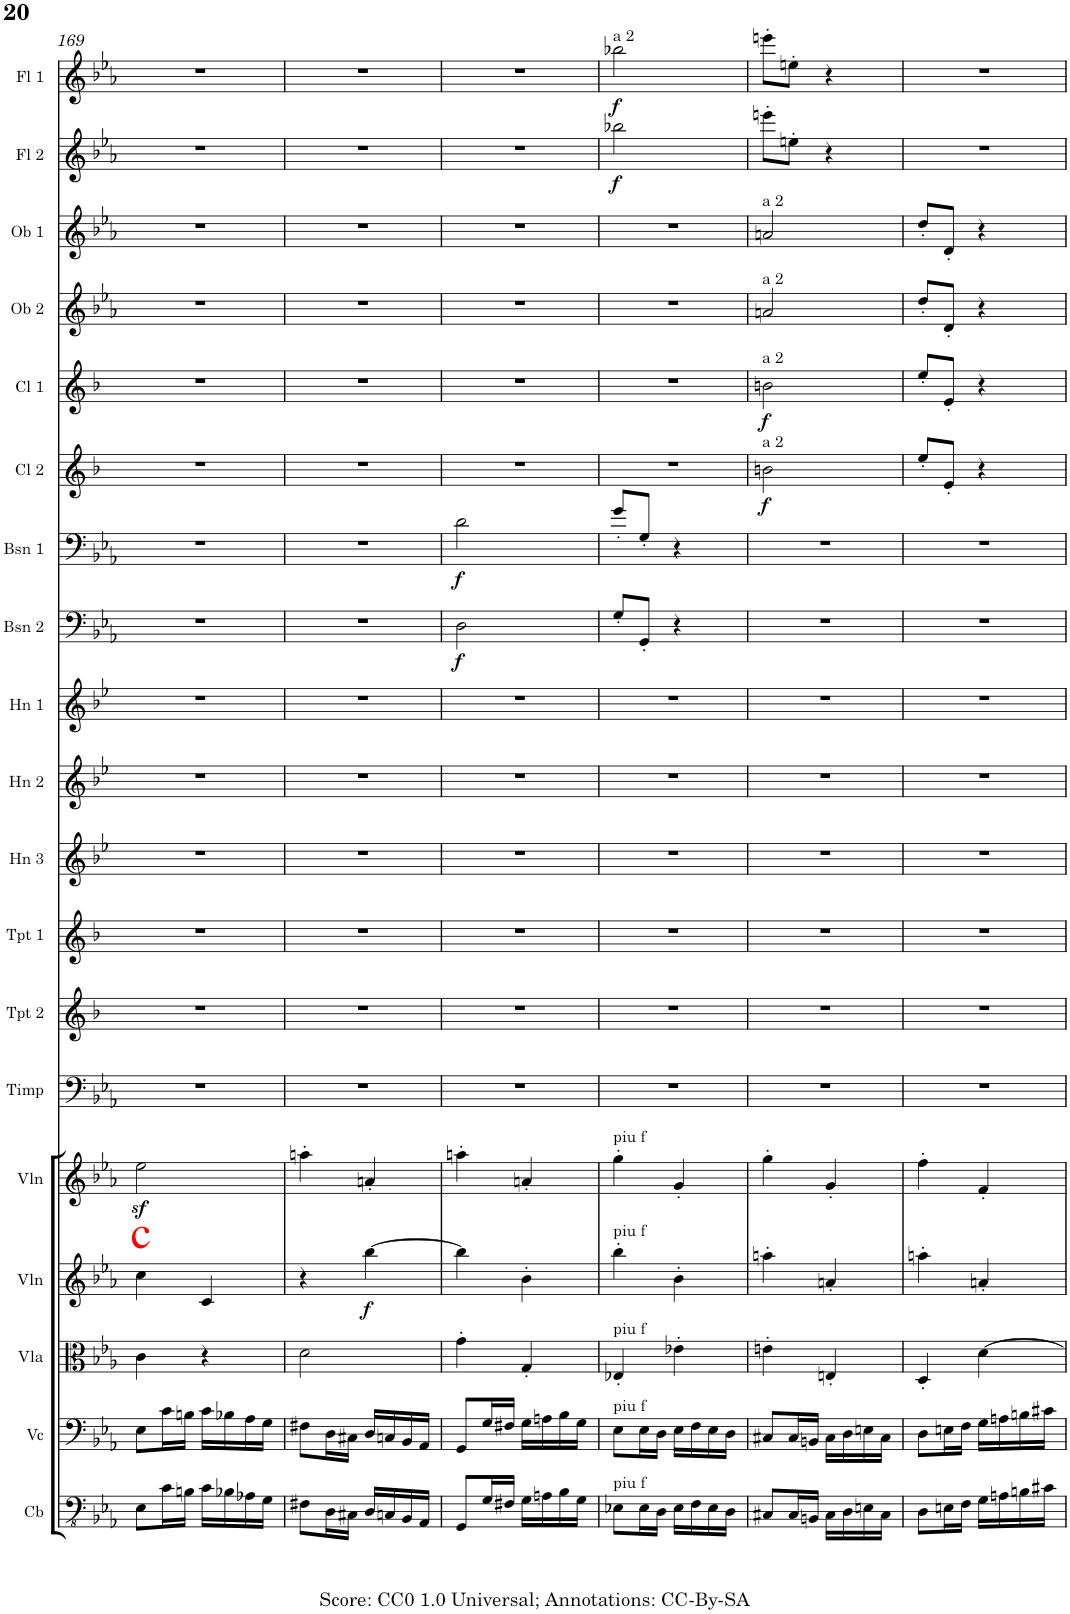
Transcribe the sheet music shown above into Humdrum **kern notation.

**kern	**kern	**kern	**kern	**dynam	**kern	**text	**kern	**kern	**kern	**kern	**kern	**kern	**kern	**dynam	**kern	**dynam	**kern	**dynam	**kern	**dynam	**kern	**kern	**kern	**dynam	**kern	**dynam
*part19	*part18	*part17	*part16	*part16	*part15	*part15	*part14	*part13	*part12	*part11	*part10	*part9	*part8	*part8	*part7	*part7	*part6	*part6	*part5	*part5	*part4	*part3	*part2	*part2	*part1	*part1
*staff19	*staff18	*staff17	*staff16	*staff16	*staff15	*staff15	*staff14	*staff13	*staff12	*staff11	*staff10	*staff9	*staff8	*staff8	*staff7	*staff7	*staff6	*staff6	*staff5	*staff5	*staff4	*staff3	*staff2	*staff2	*staff1	*staff1
*I"Contrabass	*I"Violoncello	*I"Viola	*I"Violin	*	*I"Violin	*	*I"Timpani	*I"Bb Trumpet 2	*I"Bb Trumpet 1	*I"F Horn 3	*I"F Horn 2	*I"F Horn 1	*I"Bassoon 2	*	*I"Bassoon 1	*	*I"Bb Clarinet 2	*	*I"Bb Clarinet 1	*	*I"Oboe 2	*I"Oboe 1	*I"Flute 2	*	*I"Flute 1	*
*I'Cb	*I'Vc	*I'Vla	*I'Vln	*	*I'Vln	*	*I'Timp	*I'Tpt 2	*I'Tpt 1	*I'Hn 3	*I'Hn 2	*I'Hn 1	*I'Bsn 2	*	*I'Bsn 1	*	*I'Cl 2	*	*I'Cl 1	*	*I'Ob 2	*I'Ob 1	*I'Fl 2	*	*I'Fl 1	*
!!LO:PB:g=z
*clefFv4	*clefF4	*clefC3	*clefG2	*	*clefG2	*	*clefF4	*clefG2	*clefG2	*clefG2	*clefG2	*clefG2	*clefF4	*	*clefF4	*	*clefG2	*	*clefG2	*	*clefG2	*clefG2	*clefG2	*	*clefG2	*
*	*	*	*	*	*	*	*	*Trd1c2	*Trd1c2	*Trd4c7	*Trd4c7	*Trd4c7	*	*	*	*	*Trd1c2	*	*Trd1c2	*	*	*	*	*	*	*
*k[b-e-a-]	*k[b-e-a-]	*k[b-e-a-]	*k[b-e-a-]	*	*k[b-e-a-]	*	*k[b-e-a-]	*k[b-]	*k[b-]	*k[b-e-]	*k[b-e-]	*k[b-e-]	*k[b-e-a-]	*	*k[b-e-a-]	*	*k[b-]	*	*k[b-]	*	*k[b-e-a-]	*k[b-e-a-]	*k[b-e-a-]	*	*k[b-e-a-]	*
*M2/4	*M2/4	*M2/4	*M2/4	*	*M2/4	*	*M2/4	*M2/4	*M2/4	*M2/4	*M2/4	*M2/4	*M2/4	*	*M2/4	*	*M2/4	*	*M2/4	*	*M2/4	*M2/4	*M2/4	*	*M2/4	*
=169	=169	=169	=169	=169	=169	=169	=169	=169	=169	=169	=169	=169	=169	=169	=169	=169	=169	=169	=169	=169	=169	=169	=169	=169	=169	=169
!	!	!	!	!	!	!LO:LY:b:color=#FF0000	!	!	!	!	!	!	!	!	!	!	!	!	!	!	!	!	!	!	!	!
8EE-\L	8E-\L	4c\	4cc\	.	2ee-z<\	c	2r	2r	2r	2r	2r	2r	2r	.	2r	.	2r	.	2r	.	2r	2r	2r	.	2r	.
16C\L	16c\L	.	.	.	.	.	.	.	.	.	.	.	.	.	.	.	.	.	.	.	.	.	.	.	.	.
16BBn\JJ	16Bn\JJ	.	.	.	.	.	.	.	.	.	.	.	.	.	.	.	.	.	.	.	.	.	.	.	.	.
16C\LL	16c\LL	4r	4c/	.	.	.	.	.	.	.	.	.	.	.	.	.	.	.	.	.	.	.	.	.	.	.
16BB-X\	16B-X\	.	.	.	.	.	.	.	.	.	.	.	.	.	.	.	.	.	.	.	.	.	.	.	.	.
16AA-X\	16A-\	.	.	.	.	.	.	.	.	.	.	.	.	.	.	.	.	.	.	.	.	.	.	.	.	.
16GG\JJ	16G\JJ	.	.	.	.	.	.	.	.	.	.	.	.	.	.	.	.	.	.	.	.	.	.	.	.	.
=170	=170	=170	=170	=170	=170	=170	=170	=170	=170	=170	=170	=170	=170	=170	=170	=170	=170	=170	=170	=170	=170	=170	=170	=170	=170	=170
8FF#X\L	8F#X\L	2d\	4r	.	4aan'\	.	2r	2r	2r	2r	2r	2r	2r	.	2r	.	2r	.	2r	.	2r	2r	2r	.	2r	.
16DD\L	16D\L	.	.	.	.	.	.	.	.	.	.	.	.	.	.	.	.	.	.	.	.	.	.	.	.	.
16CC#X\JJ	16C#X\JJ	.	.	.	.	.	.	.	.	.	.	.	.	.	.	.	.	.	.	.	.	.	.	.	.	.
!	!	!	!	!LO:DY:b	!	!	!	!	!	!	!	!	!	!	!	!	!	!	!	!	!	!	!	!	!	!
16DD/LL	16D/LL	.	[4bb-\	f	4an'/	.	.	.	.	.	.	.	.	.	.	.	.	.	.	.	.	.	.	.	.	.
16CCn/	16Cn/	.	.	.	.	.	.	.	.	.	.	.	.	.	.	.	.	.	.	.	.	.	.	.	.	.
16BBB-/	16BB-/	.	.	.	.	.	.	.	.	.	.	.	.	.	.	.	.	.	.	.	.	.	.	.	.	.
16AAA-/JJ	16AA-/JJ	.	.	.	.	.	.	.	.	.	.	.	.	.	.	.	.	.	.	.	.	.	.	.	.	.
=171	=171	=171	=171	=171	=171	=171	=171	=171	=171	=171	=171	=171	=171	=171	=171	=171	=171	=171	=171	=171	=171	=171	=171	=171	=171	=171
!	!	!	!	!	!	!	!	!	!	!	!	!	!	!LO:DY:b	!	!LO:DY:b	!	!	!	!	!	!	!	!	!	!
8GGG/L	8GG/L	4g'\	4bb-\]	.	4aan'\	.	2r	2r	2r	2r	2r	2r	2D\	f	2d\	f	2r	.	2r	.	2r	2r	2r	.	2r	.
16GG/L	16G/L	.	.	.	.	.	.	.	.	.	.	.	.	.	.	.	.	.	.	.	.	.	.	.	.	.
16FF#X/JJ	16F#X/JJ	.	.	.	.	.	.	.	.	.	.	.	.	.	.	.	.	.	.	.	.	.	.	.	.	.
16GG\LL	16G\LL	4G'/	4b-'\	.	4an'/	.	.	.	.	.	.	.	.	.	.	.	.	.	.	.	.	.	.	.	.	.
16AAn\	16An\	.	.	.	.	.	.	.	.	.	.	.	.	.	.	.	.	.	.	.	.	.	.	.	.	.
16BB-\	16B-\	.	.	.	.	.	.	.	.	.	.	.	.	.	.	.	.	.	.	.	.	.	.	.	.	.
16GG\JJ	16G\JJ	.	.	.	.	.	.	.	.	.	.	.	.	.	.	.	.	.	.	.	.	.	.	.	.	.
=172	=172	=172	=172	=172	=172	=172	=172	=172	=172	=172	=172	=172	=172	=172	=172	=172	=172	=172	=172	=172	=172	=172	=172	=172	=172	=172
!	!	!	!	!	!	!	!	!	!	!	!	!	!	!	!	!	!	!	!	!	!	!	!	!	!LO:TX:a:t=a 2	!
!	!	!	!	!	!LO:TX:a:t=piu f	!	!	!	!	!	!	!	!	!	!	!	!	!	!	!	!	!	!	!	!	!
!	!	!	!LO:TX:a:t=piu f	!	!	!	!	!	!	!	!	!	!	!	!	!	!	!	!	!	!	!	!	!	!	!
!	!	!LO:TX:a:t=piu f	!	!	!	!	!	!	!	!	!	!	!	!	!	!	!	!	!	!	!	!	!	!	!	!
!	!LO:TX:a:t=piu f	!	!	!	!	!	!	!	!	!	!	!	!	!	!	!	!	!	!	!	!	!	!	!	!	!
!LO:TX:a:t=piu f	!	!	!	!	!	!	!	!	!	!	!	!	!	!	!	!	!	!	!	!	!	!	!	!	!	!
!	!	!	!	!	!	!	!	!	!	!	!	!	!	!	!	!	!	!	!	!	!	!	!	!LO:DY:b	!	!LO:DY:b
8EE-X\L	8E-\L	4E-X'/	4bb-'\	.	4gg'\	.	2r	2r	2r	2r	2r	2r	8G'/L	.	8g'/L	.	2r	.	2r	.	2r	2r	2bb-X\	f	2bb-X\	f
16EE-\L	16E-\L	.	.	.	.	.	.	.	.	.	.	.	8GG'/J	.	8G'/J	.	.	.	.	.	.	.	.	.	.	.
16DD\JJ	16D\JJ	.	.	.	.	.	.	.	.	.	.	.	.	.	.	.	.	.	.	.	.	.	.	.	.	.
16EE-\LL	16E-\LL	4e-X'\	4b-'\	.	4g'/	.	.	.	.	.	.	.	4r	.	4r	.	.	.	.	.	.	.	.	.	.	.
16FF\	16F\	.	.	.	.	.	.	.	.	.	.	.	.	.	.	.	.	.	.	.	.	.	.	.	.	.
16EE-\	16E-\	.	.	.	.	.	.	.	.	.	.	.	.	.	.	.	.	.	.	.	.	.	.	.	.	.
16DD\JJ	16D\JJ	.	.	.	.	.	.	.	.	.	.	.	.	.	.	.	.	.	.	.	.	.	.	.	.	.
=173	=173	=173	=173	=173	=173	=173	=173	=173	=173	=173	=173	=173	=173	=173	=173	=173	=173	=173	=173	=173	=173	=173	=173	=173	=173	=173
!	!	!	!	!	!	!	!	!	!	!	!	!	!	!	!	!	!	!	!	!	!	!LO:TX:a:t=a 2	!	!	!	!
!	!	!	!	!	!	!	!	!	!	!	!	!	!	!	!	!	!	!	!	!	!LO:TX:a:t=a 2	!	!	!	!	!
!	!	!	!	!	!	!	!	!	!	!	!	!	!	!	!	!	!	!	!LO:TX:a:t=a 2	!	!	!	!	!	!	!
!	!	!	!	!	!	!	!	!	!	!	!	!	!	!	!	!	!LO:TX:a:t=a 2	!	!	!	!	!	!	!	!	!
!	!	!	!	!	!	!	!	!	!	!	!	!	!	!	!	!	!	!LO:DY:b	!	!LO:DY:b	!	!	!	!	!	!
8CC#X/L	8C#X/L	4en'\	4aan'\	.	4gg'\	.	2r	2r	2r	2r	2r	2r	2r	.	2r	.	2bn\	f	2bn\	f	2an/	2an/	8eeen'\L	.	8eeen'\L	.
16CC#/L	16C#/L	.	.	.	.	.	.	.	.	.	.	.	.	.	.	.	.	.	.	.	.	.	8een'\J	.	8een'\J	.
16BBBn/JJ	16BBn/JJ	.	.	.	.	.	.	.	.	.	.	.	.	.	.	.	.	.	.	.	.	.	.	.	.	.
16CC#\LL	16C#\LL	4En'/	4an'/	.	4g'/	.	.	.	.	.	.	.	.	.	.	.	.	.	.	.	.	.	4r	.	4r	.
16DD\	16D\	.	.	.	.	.	.	.	.	.	.	.	.	.	.	.	.	.	.	.	.	.	.	.	.	.
16EEn\	16En\	.	.	.	.	.	.	.	.	.	.	.	.	.	.	.	.	.	.	.	.	.	.	.	.	.
16CC#\JJ	16C#\JJ	.	.	.	.	.	.	.	.	.	.	.	.	.	.	.	.	.	.	.	.	.	.	.	.	.
=174	=174	=174	=174	=174	=174	=174	=174	=174	=174	=174	=174	=174	=174	=174	=174	=174	=174	=174	=174	=174	=174	=174	=174	=174	=174	=174
8DD\L	8D\L	4D'/	4aan'\	.	4ff'\	.	2r	2r	2r	2r	2r	2r	2r	.	2r	.	8ee'/L	.	8ee'/L	.	8dd'/L	8dd'/L	2r	.	2r	.
16EEn\L	16En\L	.	.	.	.	.	.	.	.	.	.	.	.	.	.	.	8e'/J	.	8e'/J	.	8d'/J	8d'/J	.	.	.	.
16FF\JJ	16F\JJ	.	.	.	.	.	.	.	.	.	.	.	.	.	.	.	.	.	.	.	.	.	.	.	.	.
16GG\LL	16G\LL	[4d\	4an'/	.	4f'/	.	.	.	.	.	.	.	.	.	.	.	4r	.	4r	.	4r	4r	.	.	.	.
16AAn\	16An\	.	.	.	.	.	.	.	.	.	.	.	.	.	.	.	.	.	.	.	.	.	.	.	.	.
16BBn\	16Bn\	.	.	.	.	.	.	.	.	.	.	.	.	.	.	.	.	.	.	.	.	.	.	.	.	.
16C#X\JJ	16c#X\JJ	.	.	.	.	.	.	.	.	.	.	.	.	.	.	.	.	.	.	.	.	.	.	.	.	.
=	=	=	=	=	=	=	=	=	=	=	=	=	=	=	=	=	=	=	=	=	=	=	=	=	=	=
*-	*-	*-	*-	*-	*-	*-	*-	*-	*-	*-	*-	*-	*-	*-	*-	*-	*-	*-	*-	*-	*-	*-	*-	*-	*-	*-
